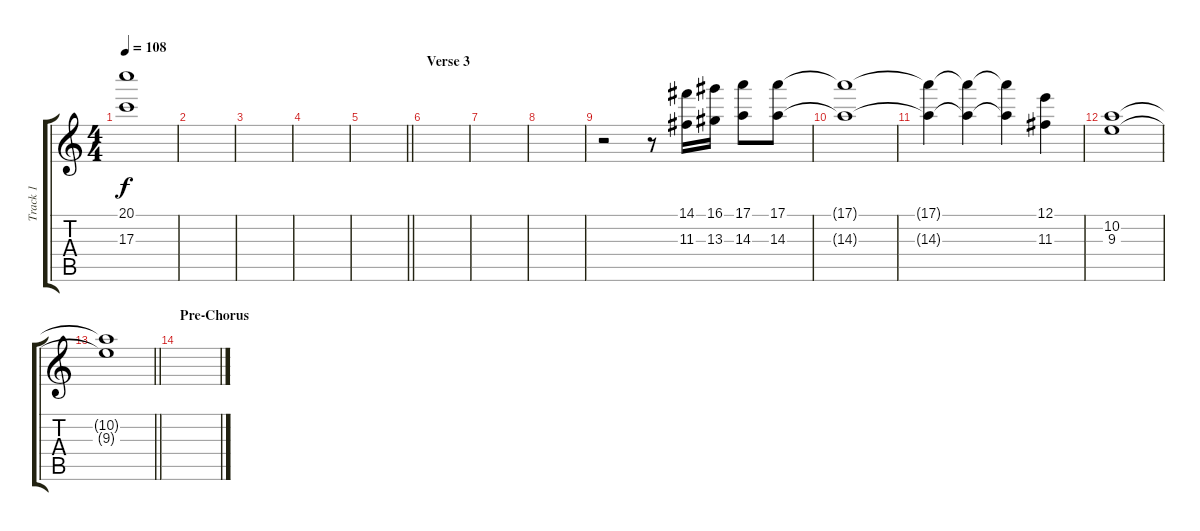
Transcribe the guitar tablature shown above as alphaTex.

\track ("Track 1" "Track 1") {instrument acousticguitarsteel}
\staff {score tabs}
\tuning (E4 B3 G3 D3 A2 E2) {hide}
\ts (4 4)
\tempo 108
\clef g2
\ks c
(20.1 17.3).1{dy f} |
|
|
|
\barLineRight lightlight
|
\section ("" "Verse 3")
|
|
|
r.2 r.8 (14.1 11.3).16 (16.1 13.3).16 (17.1 14.3).8 (17.1 14.3).8 |
(17.1{t} 14.3{t}).1 |
(17.1{t} 14.3{t}).4 (17.1{t} 14.3{t}).4 (17.1{t} 14.3{t}).4 (12.1 11.3).4 |
(10.2 9.3).1 |
\barLineRight lightlight
(10.2{t} 9.3{t}).1 |
\section ("" "Pre-Chorus")
